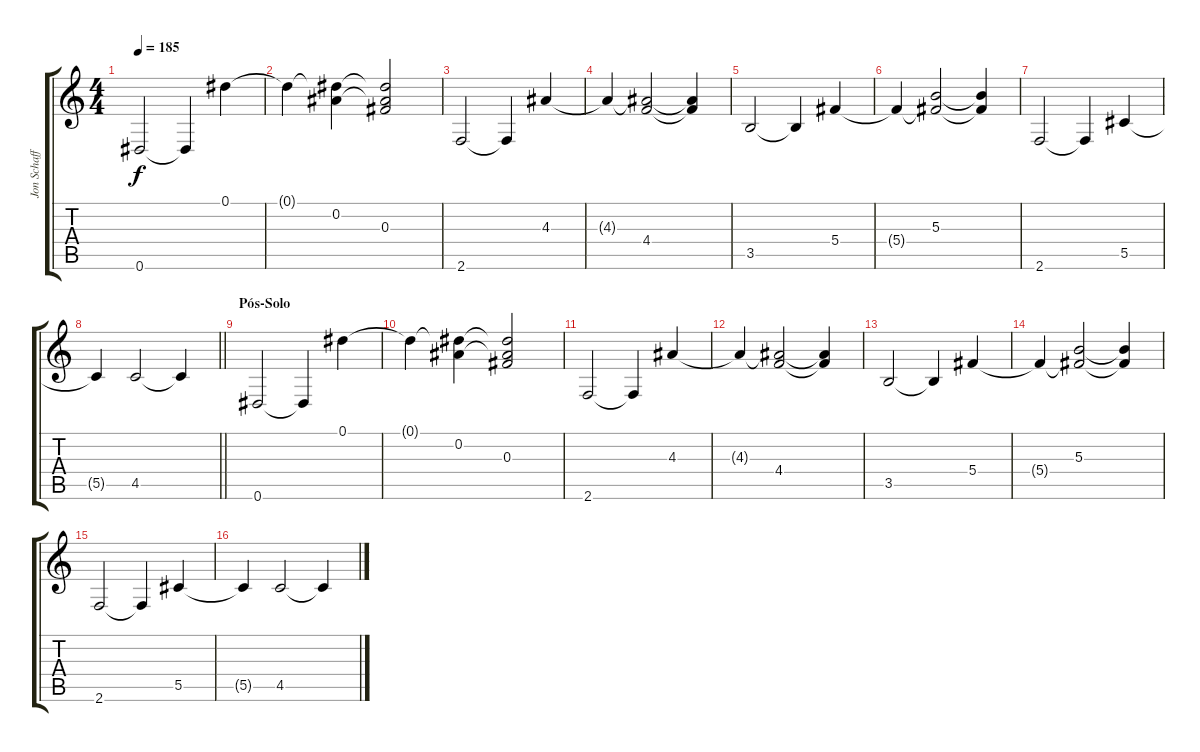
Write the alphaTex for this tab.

\track ("Jon Schaffer" "Jon Schaff") {instrument overdrivenguitar}
\staff {score tabs}
\tuning (Eb4 Bb3 Gb3 Db3 Ab2 Eb2) {hide}
\ts (4 4)
\tempo 185
\clef g2
\ks c
0.6.2{dy f} 0.6{t}.4 0.1.4 |
0.1{t}.4 (0.1{t} 0.2).4 (0.1{t} 0.2{t} 0.3).2 |
2.6.2 2.6{t}.4 4.3.4 |
4.3{t}.4 (4.3{t} 4.4).2 (4.3{t} 4.4{t}).4 |
3.5.2 3.5{t}.4 5.4.4 |
5.4{t}.4 (5.3 5.4{t}).2 (5.3{t} 5.4{t}).4 |
2.6.2 2.6{t}.4 5.5.4 |
\barLineRight lightlight
5.5{t}.4 4.5.2 4.5{t}.4 |
\section ("" "Pós-Solo")
0.6.2 0.6{t}.4 0.1.4 |
0.1{t}.4 (0.1{t} 0.2).4 (0.1{t} 0.2{t} 0.3).2 |
2.6.2 2.6{t}.4 4.3.4 |
4.3{t}.4 (4.3{t} 4.4).2 (4.3{t} 4.4{t}).4 |
3.5.2 3.5{t}.4 5.4.4 |
5.4{t}.4 (5.3 5.4{t}).2 (5.3{t} 5.4{t}).4 |
2.6.2 2.6{t}.4 5.5.4 |
5.5{t}.4 4.5.2 4.5{t}.4
